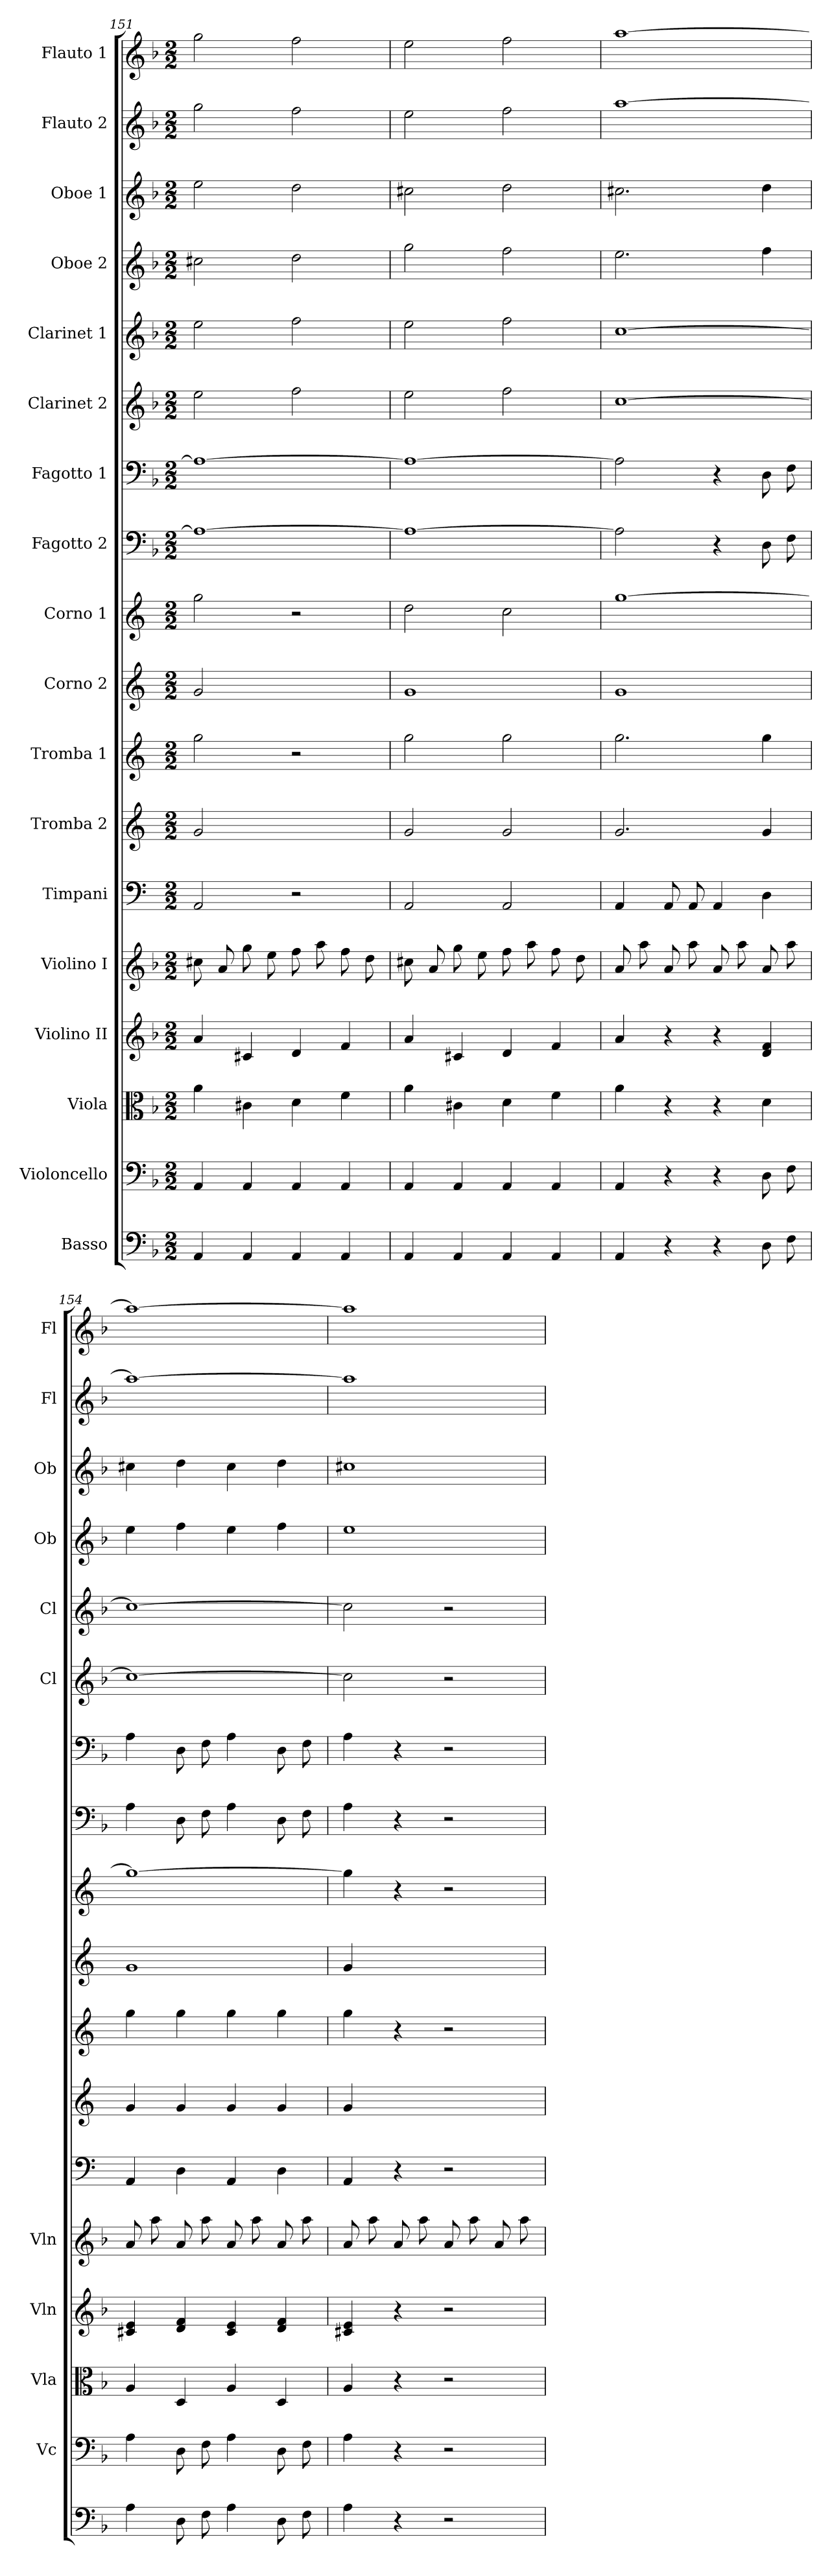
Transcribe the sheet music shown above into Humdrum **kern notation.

**kern	**kern	**kern	**kern	**kern	**kern	**kern	**kern	**kern	**kern	**kern	**kern	**kern	**kern	**kern	**kern	**kern	**kern
*part18	*part17	*part16	*part15	*part14	*part13	*part12	*part11	*part10	*part9	*part8	*part7	*part6	*part5	*part4	*part3	*part2	*part1
*staff18	*staff17	*staff16	*staff15	*staff14	*staff13	*staff12	*staff11	*staff10	*staff9	*staff8	*staff7	*staff6	*staff5	*staff4	*staff3	*staff2	*staff1
*I"Basso	*I"Violoncello	*I"Viola	*I"Violino II	*I"Violino I	*I"Timpani	*I"Tromba 2	*I"Tromba 1	*I"Corno 2	*I"Corno 1	*I"Fagotto 2	*I"Fagotto 1	*I"Clarinet 2	*I"Clarinet 1	*I"Oboe 2	*I"Oboe 1	*I"Flauto 2	*I"Flauto 1
*	*I'Vc	*I'Vla	*I'Vln	*I'Vln	*	*	*	*	*	*	*	*I'Cl	*I'Cl	*I'Ob	*I'Ob	*I'Fl	*I'Fl
*clefF4	*clefF4	*clefC3	*clefG2	*clefG2	*clefF4	*clefG2	*clefG2	*clefG2	*clefG2	*clefF4	*clefF4	*clefG2	*clefG2	*clefG2	*clefG2	*clefG2	*clefG2
*ITrd7c12	*	*	*	*	*	*ITrd-1c-2	*ITrd-1c-2	*ITrd6c10	*ITrd6c10	*	*	*ITrd2c3	*ITrd2c3	*	*	*	*
*k[b-]	*k[b-]	*k[b-]	*k[b-]	*k[b-]	*	*	*	*	*	*k[b-]	*k[b-]	*k[f#c#]	*k[f#c#]	*k[b-]	*k[b-]	*k[b-]	*k[b-]
*M2/2	*M2/2	*M2/2	*M2/2	*M2/2	*M2/2	*M2/2	*M2/2	*M2/2	*M2/2	*M2/2	*M2/2	*M2/2	*M2/2	*M2/2	*M2/2	*M2/2	*M2/2
=151	=151	=151	=151	=151	=151	=151	=151	=151	=151	=151	=151	=151	=151	=151	=151	=151	=151
4AAA	4AA	4a	4a	8cc#X	2AA	2a	2aa	2A	2a	1A_	1A_	2cc#	2cc#	2cc#X	2ee	2gg	2gg
.	.	.	.	8a	.	.	.	.	.	.	.	.	.	.	.	.	.
4AAA	4AA	4c#X	4c#X	8gg	.	.	.	.	.	.	.	.	.	.	.	.	.
.	.	.	.	8ee	.	.	.	.	.	.	.	.	.	.	.	.	.
4AAA	4AA	4d	4d	8ff	2r	2ryy	2r	2ryy	2r	.	.	2dd	2dd	2dd	2dd	2ff	2ff
.	.	.	.	8aa	.	.	.	.	.	.	.	.	.	.	.	.	.
4AAA	4AA	4f	4f	8ff	.	.	.	.	.	.	.	.	.	.	.	.	.
.	.	.	.	8dd	.	.	.	.	.	.	.	.	.	.	.	.	.
=152	=152	=152	=152	=152	=152	=152	=152	=152	=152	=152	=152	=152	=152	=152	=152	=152	=152
4AAA	4AA	4a	4a	8cc#X	2AA	2a	2aa	1A	2e	1A_	1A_	2cc#	2cc#	2gg	2cc#X	2ee	2ee
.	.	.	.	8a	.	.	.	.	.	.	.	.	.	.	.	.	.
4AAA	4AA	4c#X	4c#X	8gg	.	.	.	.	.	.	.	.	.	.	.	.	.
.	.	.	.	8ee	.	.	.	.	.	.	.	.	.	.	.	.	.
4AAA	4AA	4d	4d	8ff	2AA	2a	2aa	.	2d	.	.	2dd	2dd	2ff	2dd	2ff	2ff
.	.	.	.	8aa	.	.	.	.	.	.	.	.	.	.	.	.	.
4AAA	4AA	4f	4f	8ff	.	.	.	.	.	.	.	.	.	.	.	.	.
.	.	.	.	8dd	.	.	.	.	.	.	.	.	.	.	.	.	.
=153	=153	=153	=153	=153	=153	=153	=153	=153	=153	=153	=153	=153	=153	=153	=153	=153	=153
4AAA	4AA	4a	4a	8a	4AA	2.a	2.aa	1A	[1a	2A]	2A]	[1a	[1a	2.ee	2.cc#X	[1aa	[1aa
.	.	.	.	8aa	.	.	.	.	.	.	.	.	.	.	.	.	.
4r	4r	4r	4r	8a	8AA	.	.	.	.	.	.	.	.	.	.	.	.
.	.	.	.	8aa	8AA	.	.	.	.	.	.	.	.	.	.	.	.
4r	4r	4r	4r	8a	4AA	.	.	.	.	4r	4r	.	.	.	.	.	.
.	.	.	.	8aa	.	.	.	.	.	.	.	.	.	.	.	.	.
8DD	8D	4d	4d 4f	8a	4D	4a	4aa	.	.	8D	8D	.	.	4ff	4dd	.	.
8FF	8F	.	.	8aa	.	.	.	.	.	8F	8F	.	.	.	.	.	.
=154	=154	=154	=154	=154	=154	=154	=154	=154	=154	=154	=154	=154	=154	=154	=154	=154	=154
4AA	4A	4A	4c#X 4e	8a	4AA	4a	4aa	1A	1a_	4A	4A	1a_	1a_	4ee	4cc#X	1aa_	1aa_
.	.	.	.	8aa	.	.	.	.	.	.	.	.	.	.	.	.	.
8DD	8D	4D	4d 4f	8a	4D	4a	4aa	.	.	8D	8D	.	.	4ff	4dd	.	.
8FF	8F	.	.	8aa	.	.	.	.	.	8F	8F	.	.	.	.	.	.
4AA	4A	4A	4c# 4e	8a	4AA	4a	4aa	.	.	4A	4A	.	.	4ee	4cc#	.	.
.	.	.	.	8aa	.	.	.	.	.	.	.	.	.	.	.	.	.
8DD	8D	4D	4d 4f	8a	4D	4a	4aa	.	.	8D	8D	.	.	4ff	4dd	.	.
8FF	8F	.	.	8aa	.	.	.	.	.	8F	8F	.	.	.	.	.	.
=155	=155	=155	=155	=155	=155	=155	=155	=155	=155	=155	=155	=155	=155	=155	=155	=155	=155
4AA	4A	4A	4c#X 4e	8a	4AA	4a	4aa	4A	4a]	4A	4A	2a]	2a]	1ee	1cc#X	1aa]	1aa]
.	.	.	.	8aa	.	.	.	.	.	.	.	.	.	.	.	.	.
4r	4r	4r	4r	8a	4r	4ryy	4r	4ryy	4r	4r	4r	.	.	.	.	.	.
.	.	.	.	8aa	.	.	.	.	.	.	.	.	.	.	.	.	.
2r	2r	2r	2r	8a	2r	2ryy	2r	2ryy	2r	2r	2r	2r	2r	.	.	.	.
.	.	.	.	8aa	.	.	.	.	.	.	.	.	.	.	.	.	.
.	.	.	.	8a	.	.	.	.	.	.	.	.	.	.	.	.	.
.	.	.	.	8aa	.	.	.	.	.	.	.	.	.	.	.	.	.
=	=	=	=	=	=	=	=	=	=	=	=	=	=	=	=	=	=
*-	*-	*-	*-	*-	*-	*-	*-	*-	*-	*-	*-	*-	*-	*-	*-	*-	*-
